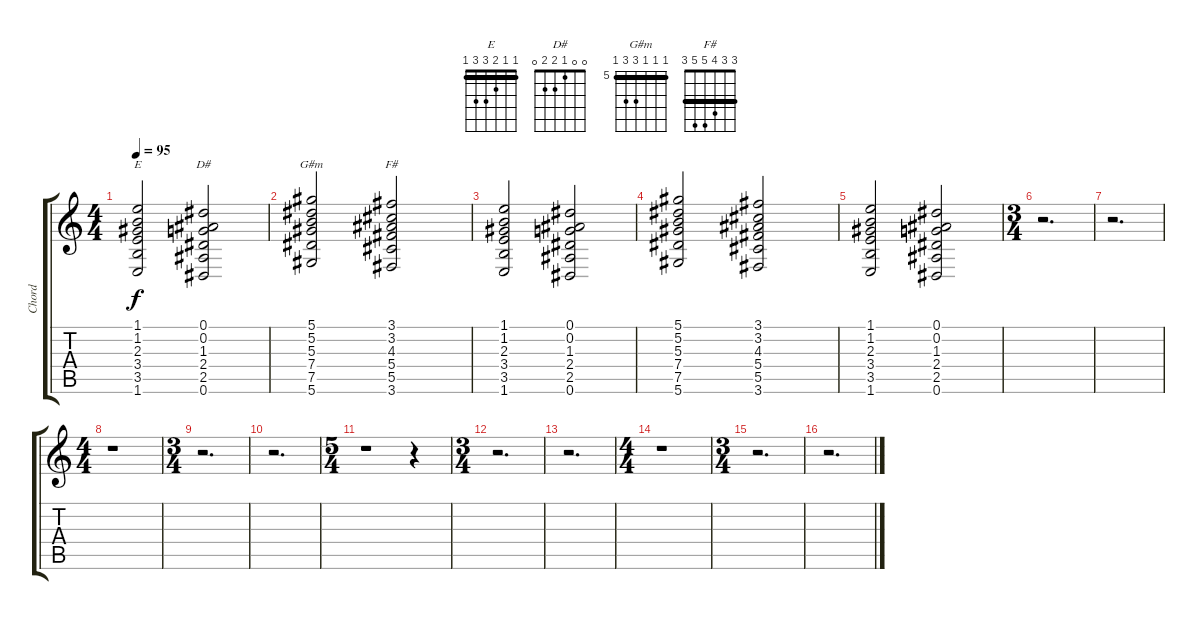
\track ("Chord" "Chord") {instrument distortionguitar}
\staff {score tabs}
\tuning (Eb4 Bb3 Gb3 Db3 Ab2 Eb2) {hide}
\chord ("E" 1 1 2 3 3 1) {barre 1}
\chord ("D#" 0 0 1 2 2 0)
\chord ("G#m" 5 5 5 7 7 5) {firstfret 5 barre 5}
\chord ("F#" 3 3 4 5 5 3) {barre 3}
\ts (4 4)
\tempo 95
\clef g2
\ks c
(1.1 1.2 2.3 3.4 3.5 1.6).2{ch "E" dy f} (0.1 0.2 1.3 2.4 2.5 0.6).2{ch "D#"} |
(5.1 5.2 5.3 7.4 7.5 5.6).2{ch "G#m"} (3.1 3.2 4.3 5.4 5.5 3.6).2{ch "F#"} |
(1.1 1.2 2.3 3.4 3.5 1.6).2 (0.1 0.2 1.3 2.4 2.5 0.6).2 |
(5.1 5.2 5.3 7.4 7.5 5.6).2 (3.1 3.2 4.3 5.4 5.5 3.6).2 |
(1.1 1.2 2.3 3.4 3.5 1.6).2 (0.1 0.2 1.3 2.4 2.5 0.6).2 |
\ts (3 4)
r.2{d} |
r.2{d} |
\ts (4 4)
r.1 |
\ts (3 4)
r.2{d} |
r.2{d} |
\ts (5 4)
r.1 r.4 |
\ts (3 4)
r.2{d} |
r.2{d} |
\ts (4 4)
r.1 |
\ts (3 4)
r.2{d} |
r.2{d}
